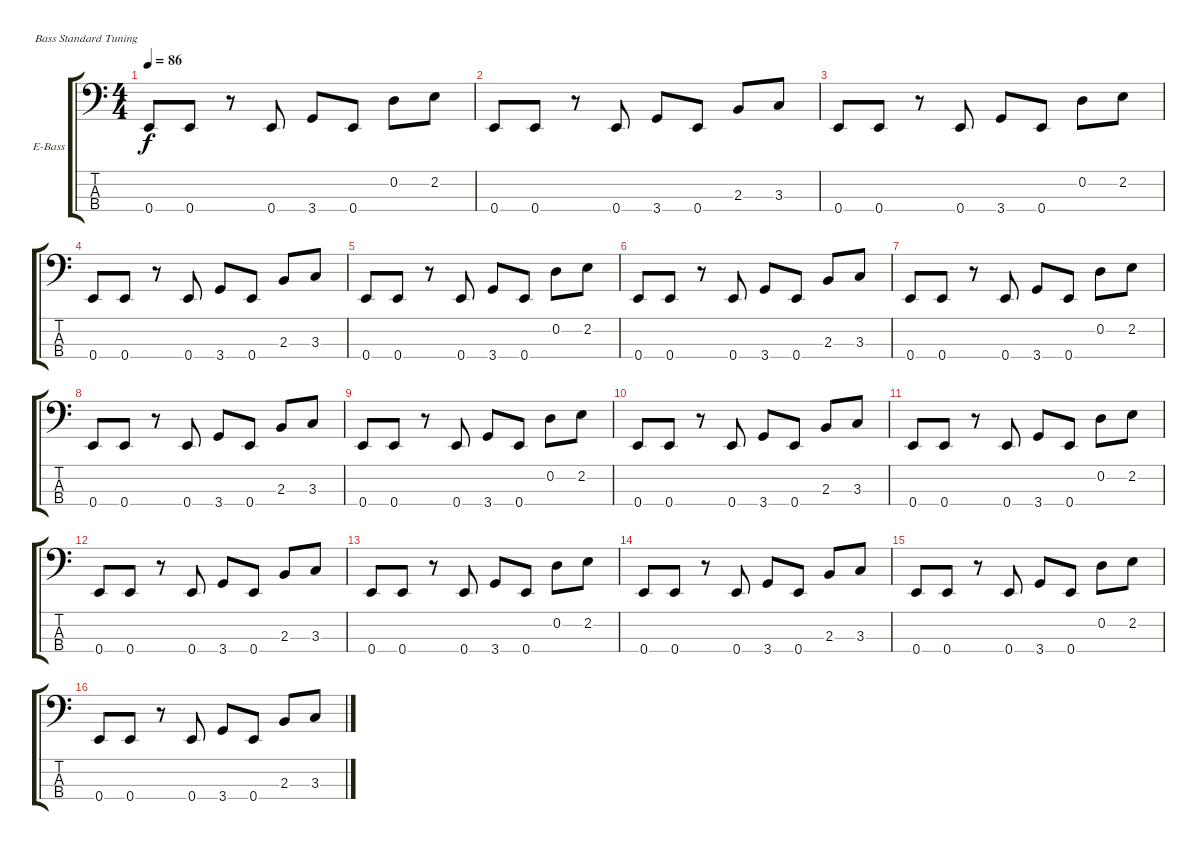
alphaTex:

\bracketExtendMode groupsimilarinstruments
\firstSystemTrackNameOrientation horizontal
\otherSystemsTrackNameOrientation horizontal
\track ("Бас" "E-Bass") {instrument electricbassfinger}
\staff {score tabs}
\tuning (G2 D2 A1 E1)
\ts (4 4)
\tempo 86
\clef f4
\ks c
0.4.8{dy f} 0.4.8 r.8 0.4.8 3.4.8 0.4.8 0.2.8 2.2.8 |
0.4.8 0.4.8 r.8 0.4.8 3.4.8 0.4.8 2.3.8 3.3.8 |
0.4.8 0.4.8 r.8 0.4.8 3.4.8 0.4.8 0.2.8 2.2.8 |
0.4.8 0.4.8 r.8 0.4.8 3.4.8 0.4.8 2.3.8 3.3.8 |
0.4.8 0.4.8 r.8 0.4.8 3.4.8 0.4.8 0.2.8 2.2.8 |
0.4.8 0.4.8 r.8 0.4.8 3.4.8 0.4.8 2.3.8 3.3.8 |
0.4.8 0.4.8 r.8 0.4.8 3.4.8 0.4.8 0.2.8 2.2.8 |
0.4.8 0.4.8 r.8 0.4.8 3.4.8 0.4.8 2.3.8 3.3.8 |
0.4.8 0.4.8 r.8 0.4.8 3.4.8 0.4.8 0.2.8 2.2.8 |
0.4.8 0.4.8 r.8 0.4.8 3.4.8 0.4.8 2.3.8 3.3.8 |
0.4.8 0.4.8 r.8 0.4.8 3.4.8 0.4.8 0.2.8 2.2.8 |
0.4.8 0.4.8 r.8 0.4.8 3.4.8 0.4.8 2.3.8 3.3.8 |
0.4.8 0.4.8 r.8 0.4.8 3.4.8 0.4.8 0.2.8 2.2.8 |
0.4.8 0.4.8 r.8 0.4.8 3.4.8 0.4.8 2.3.8 3.3.8 |
0.4.8 0.4.8 r.8 0.4.8 3.4.8 0.4.8 0.2.8 2.2.8 |
0.4.8 0.4.8 r.8 0.4.8 3.4.8 0.4.8 2.3.8 3.3.8
